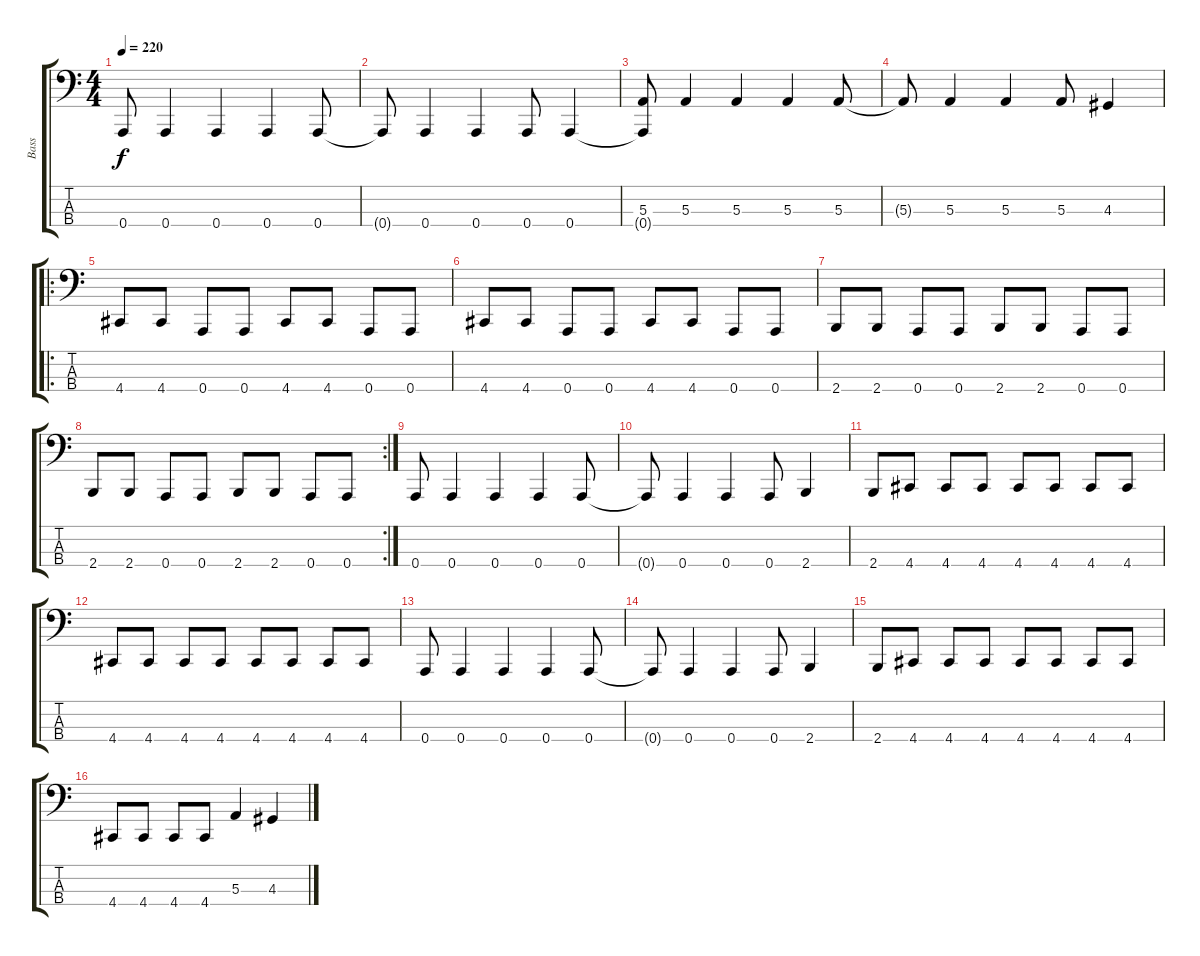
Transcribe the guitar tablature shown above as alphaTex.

\track ("Bass" "Bass") {instrument electricbassfinger}
\staff {score tabs}
\tuning (D2 A1 E1 A0) {hide}
\ts (4 4)
\tempo 220
\clef f4
\ks c
0.4.8{dy f} 0.4.4 0.4.4 0.4.4 0.4.8 |
0.4{t}.8 0.4.4 0.4.4 0.4.8 0.4.4 |
(5.3 0.4{t}).8 5.3.4 5.3.4 5.3.4 5.3.8 |
5.3{t}.8 5.3.4 5.3.4 5.3.8 4.3.4 |
\ro
4.4.8 4.4.8 0.4.8 0.4.8 4.4.8 4.4.8 0.4.8 0.4.8 |
4.4.8 4.4.8 0.4.8 0.4.8 4.4.8 4.4.8 0.4.8 0.4.8 |
2.4.8 2.4.8 0.4.8 0.4.8 2.4.8 2.4.8 0.4.8 0.4.8 |
\rc 2
2.4.8 2.4.8 0.4.8 0.4.8 2.4.8 2.4.8 0.4.8 0.4.8 |
0.4.8 0.4.4 0.4.4 0.4.4 0.4.8 |
0.4{t}.8 0.4.4 0.4.4 0.4.8 2.4.4 |
2.4.8 4.4.8 4.4.8 4.4.8 4.4.8 4.4.8 4.4.8 4.4.8 |
4.4.8 4.4.8 4.4.8 4.4.8 4.4.8 4.4.8 4.4.8 4.4.8 |
0.4.8 0.4.4 0.4.4 0.4.4 0.4.8 |
0.4{t}.8 0.4.4 0.4.4 0.4.8 2.4.4 |
2.4.8 4.4.8 4.4.8 4.4.8 4.4.8 4.4.8 4.4.8 4.4.8 |
4.4.8 4.4.8 4.4.8 4.4.8 5.3.4 4.3.4
